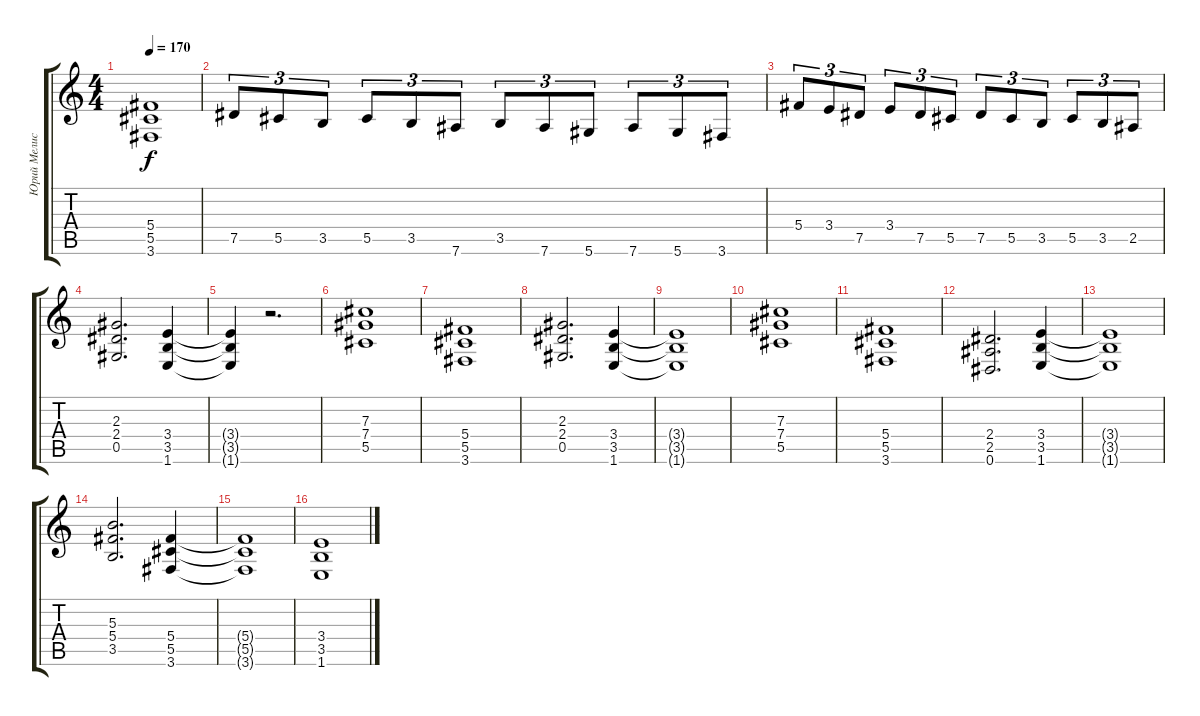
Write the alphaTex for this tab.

\track ("Юрий Мелисов" "Юрий Мелис") {instrument distortionguitar}
\staff {score tabs}
\tuning (Eb4 Bb3 Gb3 Db3 Ab2 Eb2) {hide}
\ts (4 4)
\tempo 170
\clef g2
\ks c
(5.4 5.5 3.6).1{dy f} |
7.5.8{tu (3 2)} 5.5.8{tu (3 2)} 3.5.8{tu (3 2)} 5.5.8{tu (3 2)} 3.5.8{tu (3 2)} 7.6.8{tu (3 2)} 3.5.8{tu (3 2)} 7.6.8{tu (3 2)} 5.6.8{tu (3 2)} 7.6.8{tu (3 2)} 5.6.8{tu (3 2)} 3.6.8{tu (3 2)} |
5.4.8{tu (3 2)} 3.4.8{tu (3 2)} 7.5.8{tu (3 2)} 3.4.8{tu (3 2)} 7.5.8{tu (3 2)} 5.5.8{tu (3 2)} 7.5.8{tu (3 2)} 5.5.8{tu (3 2)} 3.5.8{tu (3 2)} 5.5.8{tu (3 2)} 3.5.8{tu (3 2)} 2.5.8{tu (3 2)} |
(2.3 2.4 0.5).2{d} (3.4 3.5 1.6).4 |
(3.4{t} 3.5{t} 1.6{t}).4 r.2{d} |
(7.3 7.4 5.5).1 |
(5.4 5.5 3.6).1 |
(2.3 2.4 0.5).2{d} (3.4 3.5 1.6).4 |
(3.4{t} 3.5{t} 1.6{t}).1 |
(7.3 7.4 5.5).1 |
(5.4 5.5 3.6).1 |
(2.4 2.5 0.6).2{d} (3.4 3.5 1.6).4 |
(3.4{t} 3.5{t} 1.6{t}).1 |
(5.3 5.4 3.5).2{d} (5.4 5.5 3.6).4 |
(5.4{t} 5.5{t} 3.6{t}).1 |
(3.4 3.5 1.6).1
